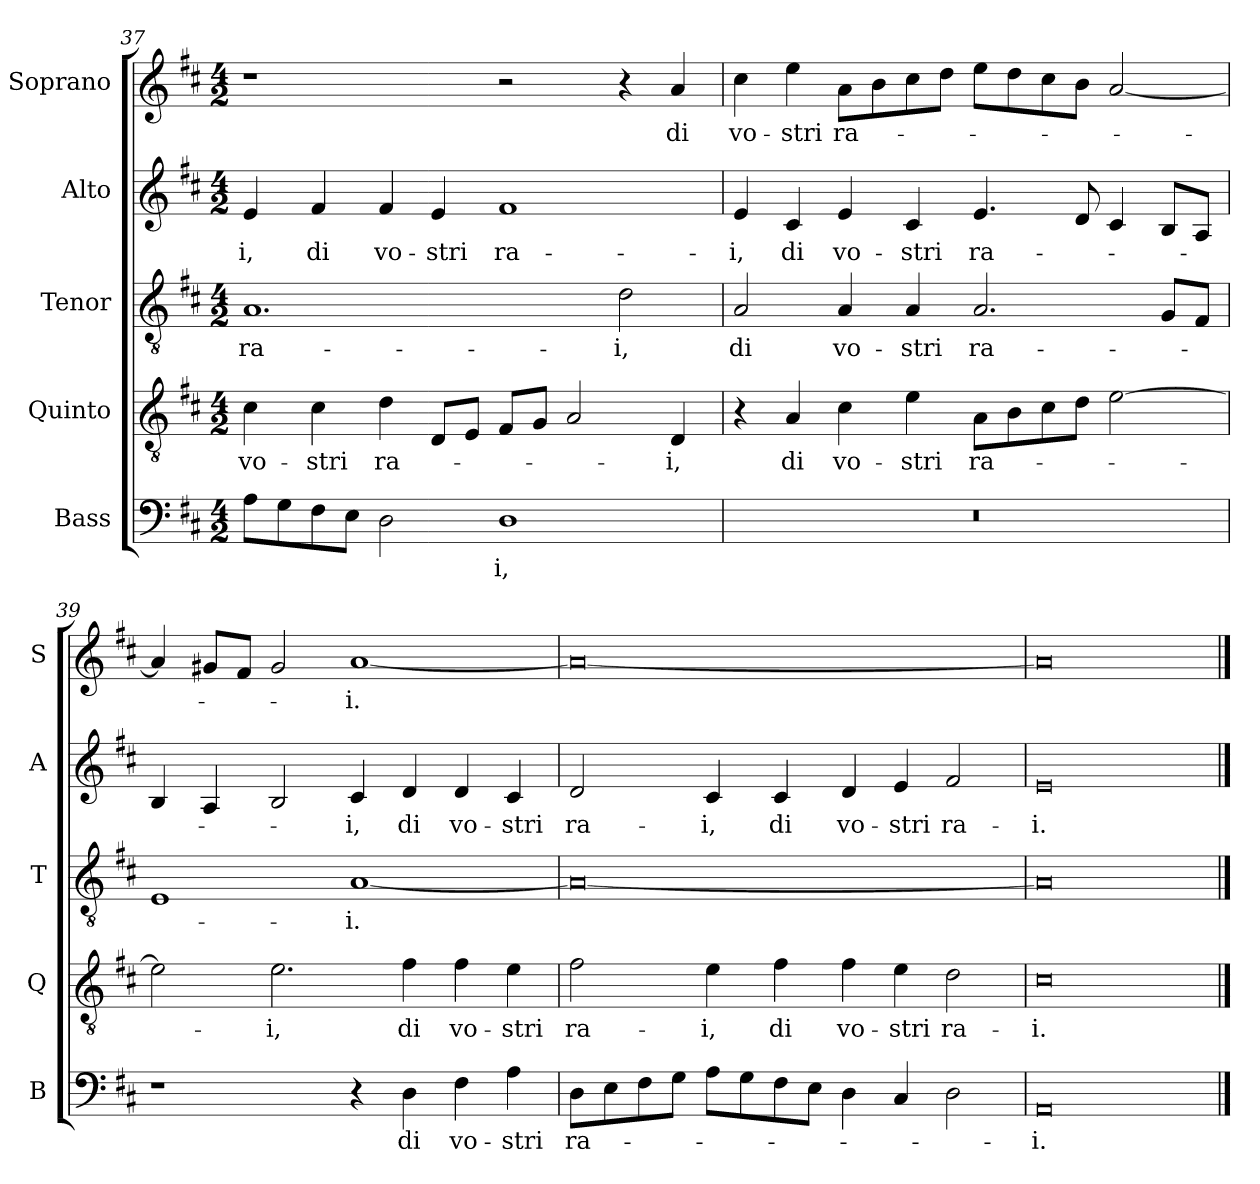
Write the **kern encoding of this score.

**kern	**text	**kern	**text	**kern	**text	**kern	**text	**kern	**text
*part5	*part5	*part4	*part4	*part3	*part3	*part2	*part2	*part1	*part1
*staff5	*staff5	*staff4	*staff4	*staff3	*staff3	*staff2	*staff2	*staff1	*staff1
*I"Bass	*	*I"Quinto	*	*I"Tenor	*	*I"Alto	*	*I"Soprano	*
*I'B	*	*I'Q	*	*I'T	*	*I'A	*	*I'S	*
*clefF4	*	*clefGv2	*	*clefGv2	*	*clefG2	*	*clefG2	*
*k[f#c#]	*	*k[f#c#]	*	*k[f#c#]	*	*k[f#c#]	*	*k[f#c#]	*
*D:	*	*D:	*	*D:	*	*D:	*	*D:	*
*M4/2	*	*M4/2	*	*M4/2	*	*M4/2	*	*M4/2	*
=37	=37	=37	=37	=37	=37	=37	=37	=37	=37
!	!	!	!LO:LY:b	!	!LO:LY:b	!	!LO:LY:b	!	!
8A\L	.	4c#\	vo-	1.A	ra-	4e/	-i,	1r	.
8G\	.	.	.	.	.	.	.	.	.
!	!	!	!LO:LY:b	!	!	!	!LO:LY:b	!	!
8F#\	.	4c#\	-stri	.	.	4f#/	di	.	.
8E\J	.	.	.	.	.	.	.	.	.
!	!	!	!LO:LY:b	!	!	!	!LO:LY:b	!	!
2D\	.	4d\	ra-	.	.	4f#/	vo-	.	.
!	!	!	!	!	!	!	!LO:LY:b	!	!
.	.	8D/L	.	.	.	4e/	-stri	.	.
.	.	8E/J	.	.	.	.	.	.	.
!	!LO:LY:b	!	!	!	!	!	!LO:LY:b	!	!
1D	-i,	8F#/L	.	.	.	1f#	ra-	2r	.
.	.	8G/J	.	.	.	.	.	.	.
.	.	2A/	.	.	.	.	.	.	.
!	!	!	!	!	!LO:LY:b	!	!	!	!
.	.	.	.	2d\	-i,	.	.	4r	.
!	!	!	!LO:LY:b	!	!	!	!	!	!LO:LY:b
.	.	4D/	-i,	.	.	.	.	4a/	di
!!LO:PB:g=z
=38	=38	=38	=38	=38	=38	=38	=38	=38	=38
!	!	!	!	!	!LO:LY:b	!	!LO:LY:b	!	!LO:LY:b
0r	.	4r	.	2A/	di	4e/	-i,	4cc#\	vo-
!	!	!	!LO:LY:b	!	!	!	!LO:LY:b	!	!LO:LY:b
.	.	4A/	di	.	.	4c#/	di	4ee\	-stri
!	!	!	!LO:LY:b	!	!LO:LY:b	!	!LO:LY:b	!	!LO:LY:b
.	.	4c#\	vo-	4A/	vo-	4e/	vo-	8a\L	ra-
.	.	.	.	.	.	.	.	8b\	.
!	!	!	!LO:LY:b	!	!LO:LY:b	!	!LO:LY:b	!	!
.	.	4e\	-stri	4A/	-stri	4c#/	-stri	8cc#\	.
.	.	.	.	.	.	.	.	8dd\J	.
!	!	!	!LO:LY:b	!	!LO:LY:b	!	!LO:LY:b	!	!
.	.	8A\L	ra-	2.A/	ra-	4.e/	ra-	8ee\L	.
.	.	8B\	.	.	.	.	.	8dd\	.
.	.	8c#\	.	.	.	.	.	8cc#\	.
.	.	8d\J	.	.	.	8d/	.	8b\J	.
.	.	[2e\	.	.	.	4c#/	.	[2a/	.
.	.	.	.	8G/L	.	8B/L	.	.	.
.	.	.	.	8F#/J	.	8A/J	.	.	.
=39	=39	=39	=39	=39	=39	=39	=39	=39	=39
1r	.	2e\]	.	1E	.	4B/	.	4a/]	.
.	.	.	.	.	.	4A/	.	8g#X/L	.
.	.	.	.	.	.	.	.	8f#/J	.
!	!	!	!LO:LY:b	!	!	!	!	!	!
.	.	2.e\	-i,	.	.	2B/	.	2g#/	.
!	!	!	!	!	!LO:LY:b	!	!LO:LY:b	!	!LO:LY:b
4r	.	.	.	[1A	-i.	4c#/	-i,	[1a	-i.
!	!LO:LY:b	!	!LO:LY:b	!	!	!	!LO:LY:b	!	!
4D\	di	4f#\	di	.	.	4d/	di	.	.
!	!LO:LY:b	!	!LO:LY:b	!	!	!	!LO:LY:b	!	!
4F#\	vo-	4f#\	vo-	.	.	4d/	vo-	.	.
!	!LO:LY:b	!	!LO:LY:b	!	!	!	!LO:LY:b	!	!
4A\	-stri	4e\	-stri	.	.	4c#/	-stri	.	.
!!LO:LB:g=z
=40	=40	=40	=40	=40	=40	=40	=40	=40	=40
!	!LO:LY:b	!	!LO:LY:b	!	!	!	!LO:LY:b	!	!
8D\L	ra-	2f#\	ra-	0A_	.	2d/	ra-	0a_	.
8E\	.	.	.	.	.	.	.	.	.
8F#\	.	.	.	.	.	.	.	.	.
8G\J	.	.	.	.	.	.	.	.	.
!	!	!	!LO:LY:b	!	!	!	!LO:LY:b	!	!
8A\L	.	4e\	-i,	.	.	4c#/	-i,	.	.
8G\	.	.	.	.	.	.	.	.	.
!	!	!	!LO:LY:b	!	!	!	!LO:LY:b	!	!
8F#\	.	4f#\	di	.	.	4c#/	di	.	.
8E\J	.	.	.	.	.	.	.	.	.
!	!	!	!LO:LY:b	!	!	!	!LO:LY:b	!	!
4D\	.	4f#\	vo-	.	.	4d/	vo-	.	.
!	!	!	!LO:LY:b	!	!	!	!LO:LY:b	!	!
4C#/	.	4e\	-stri	.	.	4e/	-stri	.	.
!	!	!	!LO:LY:b	!	!	!	!LO:LY:b	!	!
2D\	.	2d\	ra-	.	.	2f#/	ra-	.	.
=41	=41	=41	=41	=41	=41	=41	=41	=41	=41
!	!LO:LY:b	!	!LO:LY:b	!	!	!	!LO:LY:b	!	!
0AA	-i.	0c#	-i.	0A]	.	0e	-i.	0a]	.
==	==	==	==	==	==	==	==	==	==
*-	*-	*-	*-	*-	*-	*-	*-	*-	*-
